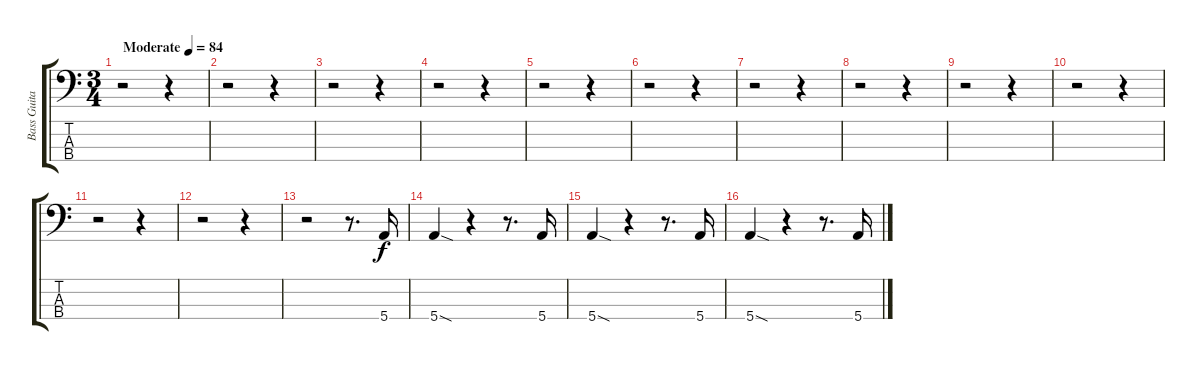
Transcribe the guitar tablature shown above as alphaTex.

\track ("Bass Guitar" "Bass Guita") {instrument electricbassfinger}
\staff {score tabs}
\tuning (G2 D2 A1 E1) {hide}
\ts (3 4)
\tempo (84 "Moderate")
\clef f4
\ks c
r.2{dy f instrument electricbassfinger} r.4 |
r.2 r.4 |
r.2 r.4 |
r.2 r.4 |
r.2 r.4 |
r.2 r.4 |
r.2 r.4 |
r.2 r.4 |
r.2 r.4 |
r.2 r.4 |
r.2 r.4 |
r.2 r.4 |
r.2 r.8{d} 5.4.16 |
5.4{sod}.4 r.4 r.8{d} 5.4.16 |
5.4{sod}.4 r.4 r.8{d} 5.4.16 |
5.4{sod}.4 r.4 r.8{d} 5.4.16
